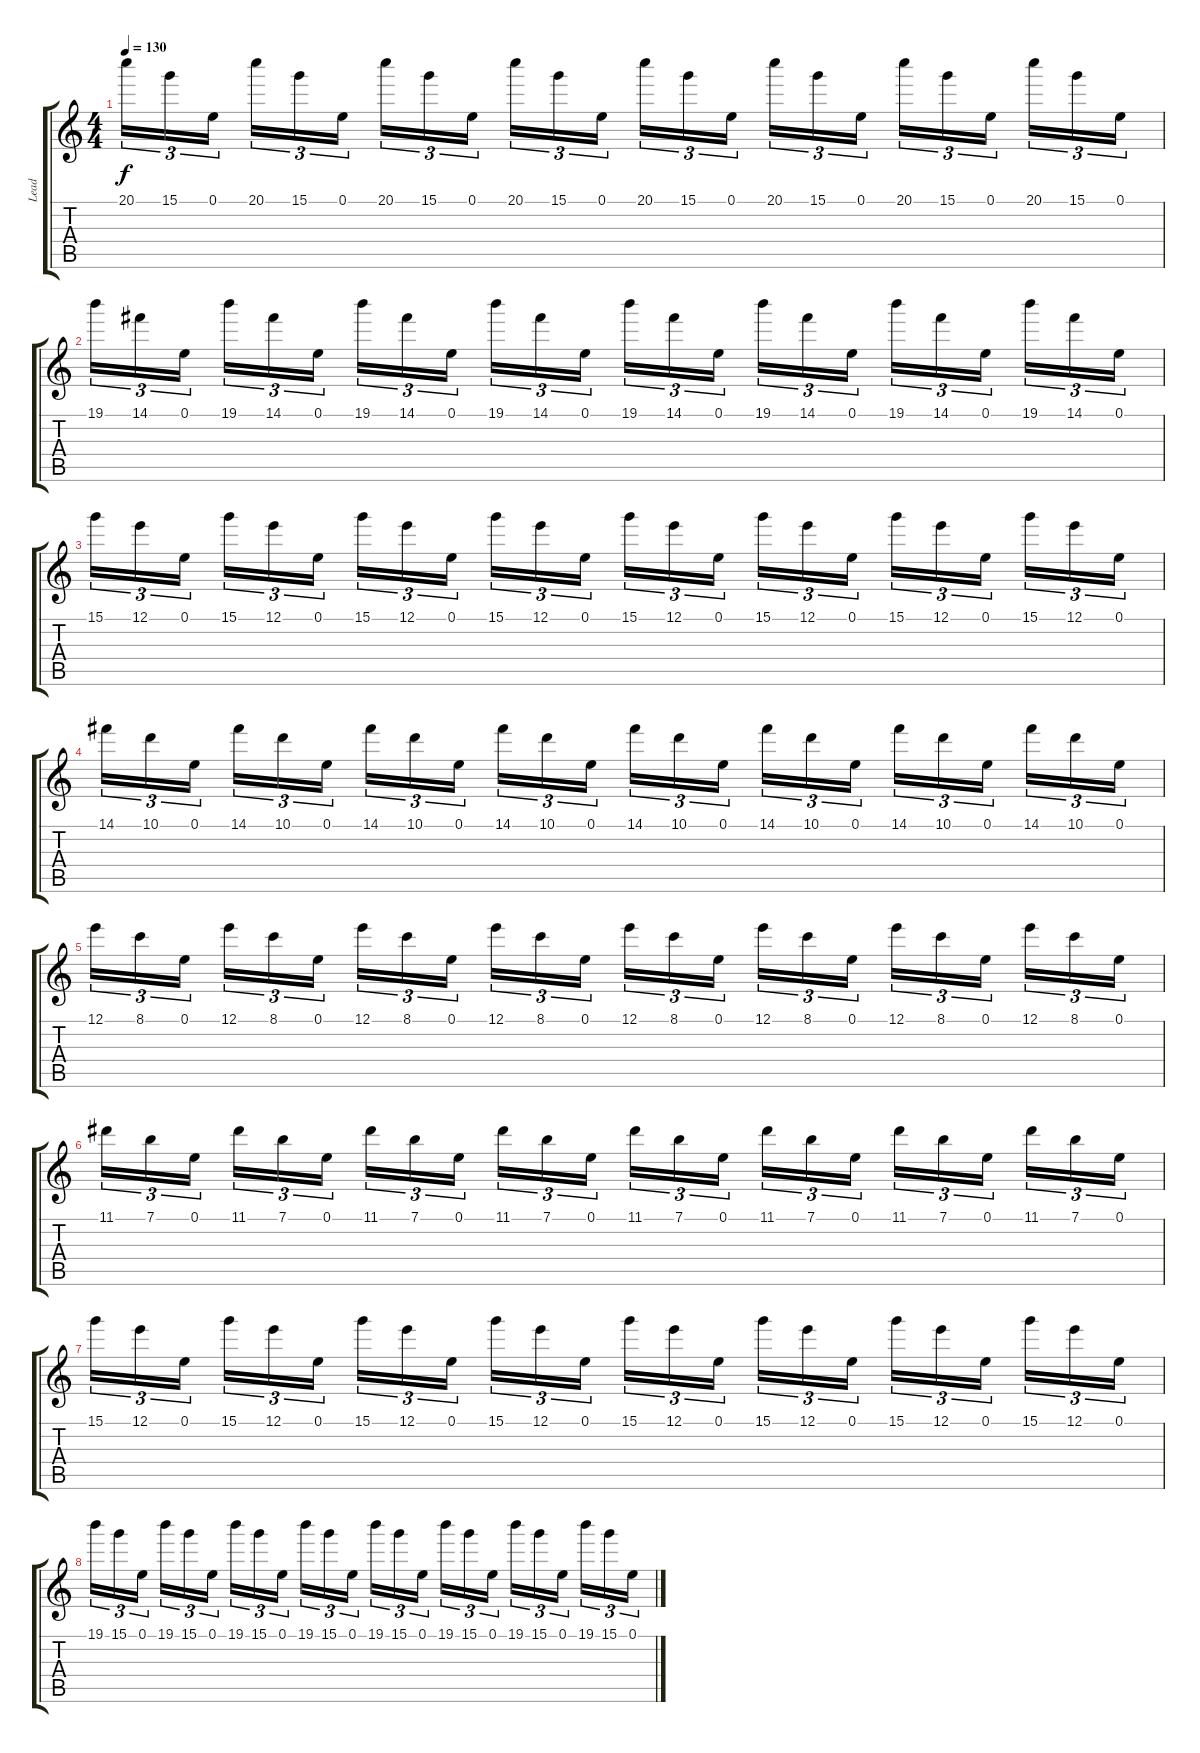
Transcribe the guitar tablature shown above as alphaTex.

\track ("Lead" "Lead") {instrument overdrivenguitar}
\staff {score tabs}
\tuning (E4 B3 G3 D3 A2 E2) {hide}
\ts (4 4)
\tempo 130
\clef g2
\ks c
20.1.16{tu (3 2) dy f} 15.1.16{tu (3 2)} 0.1.16{tu (3 2)} 20.1.16{tu (3 2)} 15.1.16{tu (3 2)} 0.1.16{tu (3 2)} 20.1.16{tu (3 2)} 15.1.16{tu (3 2)} 0.1.16{tu (3 2)} 20.1.16{tu (3 2)} 15.1.16{tu (3 2)} 0.1.16{tu (3 2)} 20.1.16{tu (3 2)} 15.1.16{tu (3 2)} 0.1.16{tu (3 2)} 20.1.16{tu (3 2)} 15.1.16{tu (3 2)} 0.1.16{tu (3 2)} 20.1.16{tu (3 2)} 15.1.16{tu (3 2)} 0.1.16{tu (3 2)} 20.1.16{tu (3 2)} 15.1.16{tu (3 2)} 0.1.16{tu (3 2)} |
19.1.16{tu (3 2)} 14.1.16{tu (3 2)} 0.1.16{tu (3 2)} 19.1.16{tu (3 2)} 14.1.16{tu (3 2)} 0.1.16{tu (3 2)} 19.1.16{tu (3 2)} 14.1.16{tu (3 2)} 0.1.16{tu (3 2)} 19.1.16{tu (3 2)} 14.1.16{tu (3 2)} 0.1.16{tu (3 2)} 19.1.16{tu (3 2)} 14.1.16{tu (3 2)} 0.1.16{tu (3 2)} 19.1.16{tu (3 2)} 14.1.16{tu (3 2)} 0.1.16{tu (3 2)} 19.1.16{tu (3 2)} 14.1.16{tu (3 2)} 0.1.16{tu (3 2)} 19.1.16{tu (3 2)} 14.1.16{tu (3 2)} 0.1.16{tu (3 2)} |
15.1.16{tu (3 2)} 12.1.16{tu (3 2)} 0.1.16{tu (3 2)} 15.1.16{tu (3 2)} 12.1.16{tu (3 2)} 0.1.16{tu (3 2)} 15.1.16{tu (3 2)} 12.1.16{tu (3 2)} 0.1.16{tu (3 2)} 15.1.16{tu (3 2)} 12.1.16{tu (3 2)} 0.1.16{tu (3 2)} 15.1.16{tu (3 2)} 12.1.16{tu (3 2)} 0.1.16{tu (3 2)} 15.1.16{tu (3 2)} 12.1.16{tu (3 2)} 0.1.16{tu (3 2)} 15.1.16{tu (3 2)} 12.1.16{tu (3 2)} 0.1.16{tu (3 2)} 15.1.16{tu (3 2)} 12.1.16{tu (3 2)} 0.1.16{tu (3 2)} |
14.1.16{tu (3 2)} 10.1.16{tu (3 2)} 0.1.16{tu (3 2)} 14.1.16{tu (3 2)} 10.1.16{tu (3 2)} 0.1.16{tu (3 2)} 14.1.16{tu (3 2)} 10.1.16{tu (3 2)} 0.1.16{tu (3 2)} 14.1.16{tu (3 2)} 10.1.16{tu (3 2)} 0.1.16{tu (3 2)} 14.1.16{tu (3 2)} 10.1.16{tu (3 2)} 0.1.16{tu (3 2)} 14.1.16{tu (3 2)} 10.1.16{tu (3 2)} 0.1.16{tu (3 2)} 14.1.16{tu (3 2)} 10.1.16{tu (3 2)} 0.1.16{tu (3 2)} 14.1.16{tu (3 2)} 10.1.16{tu (3 2)} 0.1.16{tu (3 2)} |
12.1.16{tu (3 2)} 8.1.16{tu (3 2)} 0.1.16{tu (3 2)} 12.1.16{tu (3 2)} 8.1.16{tu (3 2)} 0.1.16{tu (3 2)} 12.1.16{tu (3 2)} 8.1.16{tu (3 2)} 0.1.16{tu (3 2)} 12.1.16{tu (3 2)} 8.1.16{tu (3 2)} 0.1.16{tu (3 2)} 12.1.16{tu (3 2)} 8.1.16{tu (3 2)} 0.1.16{tu (3 2)} 12.1.16{tu (3 2)} 8.1.16{tu (3 2)} 0.1.16{tu (3 2)} 12.1.16{tu (3 2)} 8.1.16{tu (3 2)} 0.1.16{tu (3 2)} 12.1.16{tu (3 2)} 8.1.16{tu (3 2)} 0.1.16{tu (3 2)} |
11.1.16{tu (3 2)} 7.1.16{tu (3 2)} 0.1.16{tu (3 2)} 11.1.16{tu (3 2)} 7.1.16{tu (3 2)} 0.1.16{tu (3 2)} 11.1.16{tu (3 2)} 7.1.16{tu (3 2)} 0.1.16{tu (3 2)} 11.1.16{tu (3 2)} 7.1.16{tu (3 2)} 0.1.16{tu (3 2)} 11.1.16{tu (3 2)} 7.1.16{tu (3 2)} 0.1.16{tu (3 2)} 11.1.16{tu (3 2)} 7.1.16{tu (3 2)} 0.1.16{tu (3 2)} 11.1.16{tu (3 2)} 7.1.16{tu (3 2)} 0.1.16{tu (3 2)} 11.1.16{tu (3 2)} 7.1.16{tu (3 2)} 0.1.16{tu (3 2)} |
15.1.16{tu (3 2)} 12.1.16{tu (3 2)} 0.1.16{tu (3 2)} 15.1.16{tu (3 2)} 12.1.16{tu (3 2)} 0.1.16{tu (3 2)} 15.1.16{tu (3 2)} 12.1.16{tu (3 2)} 0.1.16{tu (3 2)} 15.1.16{tu (3 2)} 12.1.16{tu (3 2)} 0.1.16{tu (3 2)} 15.1.16{tu (3 2)} 12.1.16{tu (3 2)} 0.1.16{tu (3 2)} 15.1.16{tu (3 2)} 12.1.16{tu (3 2)} 0.1.16{tu (3 2)} 15.1.16{tu (3 2)} 12.1.16{tu (3 2)} 0.1.16{tu (3 2)} 15.1.16{tu (3 2)} 12.1.16{tu (3 2)} 0.1.16{tu (3 2)} |
19.1.16{tu (3 2)} 15.1.16{tu (3 2)} 0.1.16{tu (3 2)} 19.1.16{tu (3 2)} 15.1.16{tu (3 2)} 0.1.16{tu (3 2)} 19.1.16{tu (3 2)} 15.1.16{tu (3 2)} 0.1.16{tu (3 2)} 19.1.16{tu (3 2)} 15.1.16{tu (3 2)} 0.1.16{tu (3 2)} 19.1.16{tu (3 2)} 15.1.16{tu (3 2)} 0.1.16{tu (3 2)} 19.1.16{tu (3 2)} 15.1.16{tu (3 2)} 0.1.16{tu (3 2)} 19.1.16{tu (3 2)} 15.1.16{tu (3 2)} 0.1.16{tu (3 2)} 19.1.16{tu (3 2)} 15.1.16{tu (3 2)} 0.1.16{tu (3 2)}
